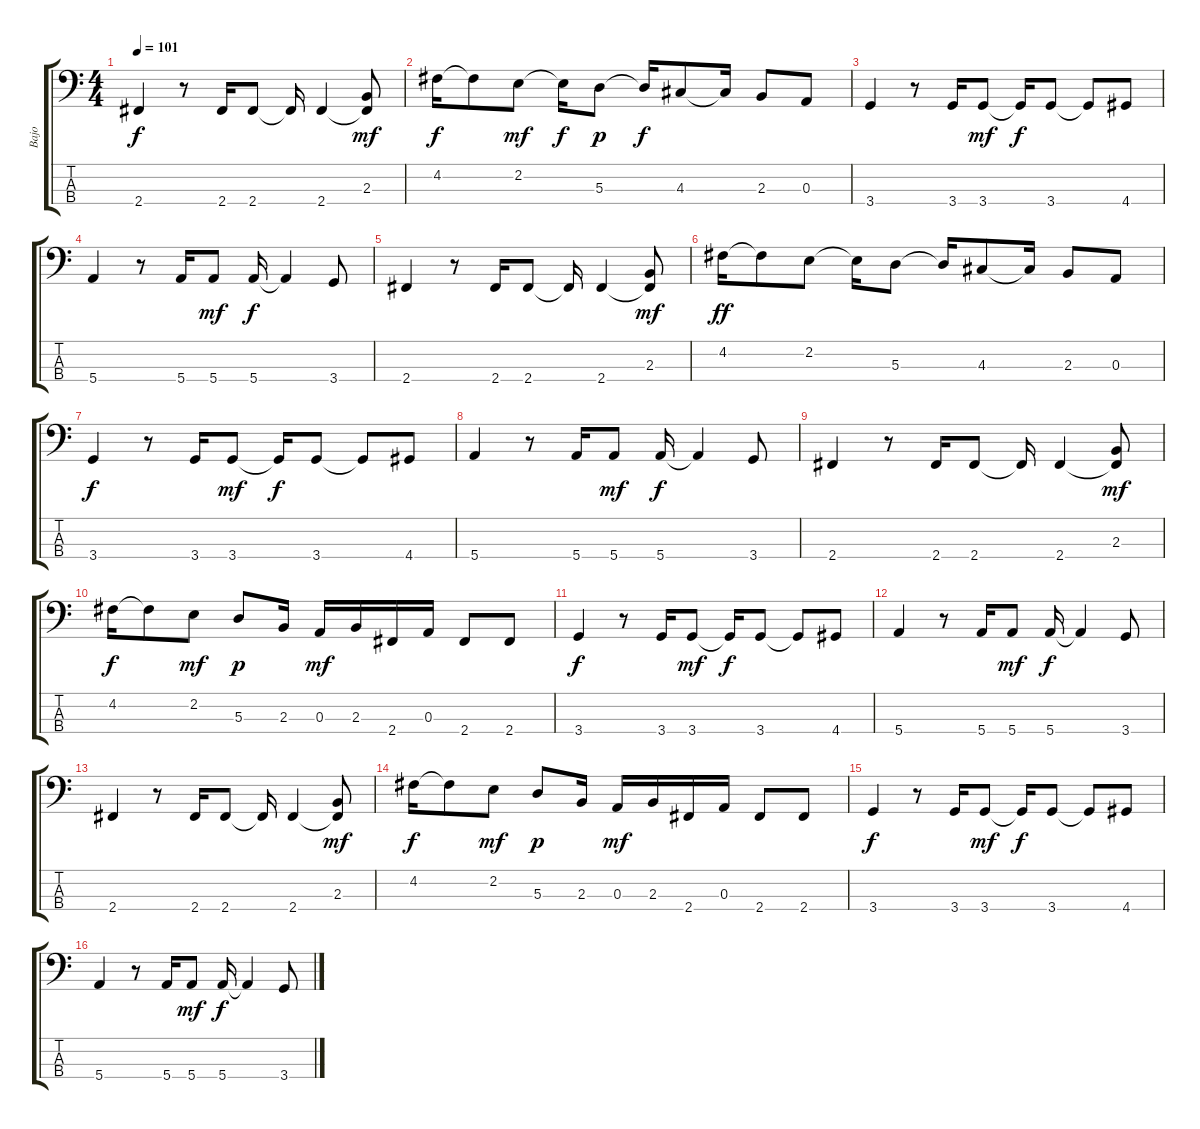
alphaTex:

\track ("Bajo" "Bajo") {instrument electricbassfinger}
\staff {score tabs}
\tuning (G2 D2 A1 E1) {hide}
\ts (4 4)
\tempo 101
\clef f4
\ks c
2.4.4{dy f} r.8 2.4.16 2.4.8 2.4{t}.16 2.4.4 (2.3 2.4{t}).8{dy mf} |
4.2.16{dy f} 4.2{t}.8 2.2.8{dy mf} 2.2{t}.16{dy f} 5.3.8{dy p} 5.3{t}.16{dy f} 4.3.8 4.3{t}.16 2.3.8 0.3.8 |
3.4.4 r.8 3.4.16 3.4.8{dy mf} 3.4{t}.16{dy f} 3.4.8 3.4{t}.8 4.4.8 |
5.4.4 r.8 5.4.16 5.4.8{dy mf} 5.4.16{dy f} 5.4{t}.4 3.4.8 |
2.4.4 r.8 2.4.16 2.4.8 2.4{t}.16 2.4.4 (2.3 2.4{t}).8{dy mf} |
4.2.16{dy ff} 4.2{t}.8 2.2.8 2.2{t}.16 5.3.8 5.3{t}.16 4.3.8 4.3{t}.16 2.3.8 0.3.8 |
3.4.4{dy f} r.8 3.4.16 3.4.8{dy mf} 3.4{t}.16{dy f} 3.4.8 3.4{t}.8 4.4.8 |
5.4.4 r.8 5.4.16 5.4.8{dy mf} 5.4.16{dy f} 5.4{t}.4 3.4.8 |
2.4.4 r.8 2.4.16 2.4.8 2.4{t}.16 2.4.4 (2.3 2.4{t}).8{dy mf} |
4.2.16{dy f} 4.2{t}.8 2.2.8{dy mf} 5.3.8{dy p} 2.3.16 0.3.16{dy mf} 2.3.16 2.4.16 0.3.16 2.4.8 2.4.8 |
3.4.4{dy f} r.8 3.4.16 3.4.8{dy mf} 3.4{t}.16{dy f} 3.4.8 3.4{t}.8 4.4.8 |
5.4.4 r.8 5.4.16 5.4.8{dy mf} 5.4.16{dy f} 5.4{t}.4 3.4.8 |
2.4.4 r.8 2.4.16 2.4.8 2.4{t}.16 2.4.4 (2.3 2.4{t}).8{dy mf} |
4.2.16{dy f} 4.2{t}.8 2.2.8{dy mf} 5.3.8{dy p} 2.3.16 0.3.16{dy mf} 2.3.16 2.4.16 0.3.16 2.4.8 2.4.8 |
3.4.4{dy f} r.8 3.4.16 3.4.8{dy mf} 3.4{t}.16{dy f} 3.4.8 3.4{t}.8 4.4.8 |
5.4.4 r.8 5.4.16 5.4.8{dy mf} 5.4.16{dy f} 5.4{t}.4 3.4.8
